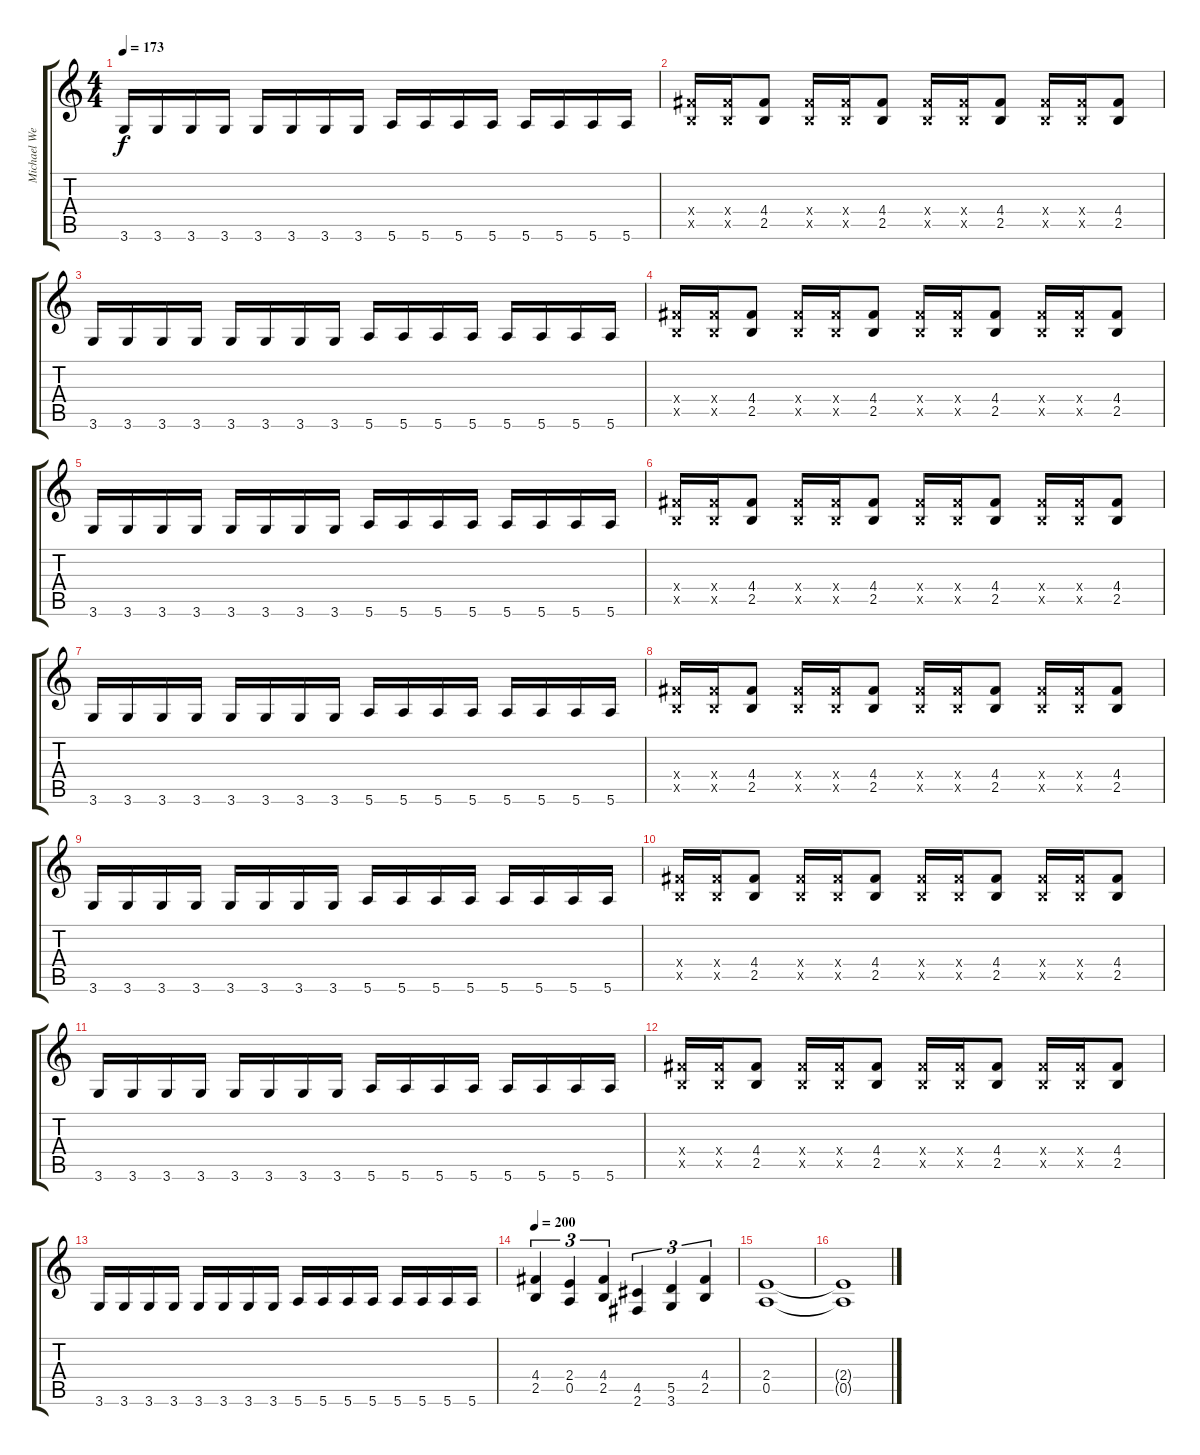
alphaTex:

\track ("Michael Weikath" "Michael We") {instrument overdrivenguitar}
\staff {score tabs}
\tuning (E4 B3 G3 D3 A2 E2) {hide}
\ts (4 4)
\tempo 173
\clef g2
\ks c
3.6.16{dy f} 3.6.16 3.6.16 3.6.16 3.6.16 3.6.16 3.6.16 3.6.16 5.6.16 5.6.16 5.6.16 5.6.16 5.6.16 5.6.16 5.6.16 5.6.16 |
(4.4{x} 2.5{x}).16 (4.4{x} 2.5{x}).16 (4.4 2.5).8 (4.4{x} 2.5{x}).16 (4.4{x} 2.5{x}).16 (4.4 2.5).8 (4.4{x} 2.5{x}).16 (4.4{x} 2.5{x}).16 (4.4 2.5).8 (4.4{x} 2.5{x}).16 (4.4{x} 2.5{x}).16 (4.4 2.5).8 |
3.6.16 3.6.16 3.6.16 3.6.16 3.6.16 3.6.16 3.6.16 3.6.16 5.6.16 5.6.16 5.6.16 5.6.16 5.6.16 5.6.16 5.6.16 5.6.16 |
(4.4{x} 2.5{x}).16 (4.4{x} 2.5{x}).16 (4.4 2.5).8 (4.4{x} 2.5{x}).16 (4.4{x} 2.5{x}).16 (4.4 2.5).8 (4.4{x} 2.5{x}).16 (4.4{x} 2.5{x}).16 (4.4 2.5).8 (4.4{x} 2.5{x}).16 (4.4{x} 2.5{x}).16 (4.4 2.5).8 |
3.6.16 3.6.16 3.6.16 3.6.16 3.6.16 3.6.16 3.6.16 3.6.16 5.6.16 5.6.16 5.6.16 5.6.16 5.6.16 5.6.16 5.6.16 5.6.16 |
(4.4{x} 2.5{x}).16 (4.4{x} 2.5{x}).16 (4.4 2.5).8 (4.4{x} 2.5{x}).16 (4.4{x} 2.5{x}).16 (4.4 2.5).8 (4.4{x} 2.5{x}).16 (4.4{x} 2.5{x}).16 (4.4 2.5).8 (4.4{x} 2.5{x}).16 (4.4{x} 2.5{x}).16 (4.4 2.5).8 |
3.6.16 3.6.16 3.6.16 3.6.16 3.6.16 3.6.16 3.6.16 3.6.16 5.6.16 5.6.16 5.6.16 5.6.16 5.6.16 5.6.16 5.6.16 5.6.16 |
(4.4{x} 2.5{x}).16 (4.4{x} 2.5{x}).16 (4.4 2.5).8 (4.4{x} 2.5{x}).16 (4.4{x} 2.5{x}).16 (4.4 2.5).8 (4.4{x} 2.5{x}).16 (4.4{x} 2.5{x}).16 (4.4 2.5).8 (4.4{x} 2.5{x}).16 (4.4{x} 2.5{x}).16 (4.4 2.5).8 |
3.6.16 3.6.16 3.6.16 3.6.16 3.6.16 3.6.16 3.6.16 3.6.16 5.6.16 5.6.16 5.6.16 5.6.16 5.6.16 5.6.16 5.6.16 5.6.16 |
(4.4{x} 2.5{x}).16 (4.4{x} 2.5{x}).16 (4.4 2.5).8 (4.4{x} 2.5{x}).16 (4.4{x} 2.5{x}).16 (4.4 2.5).8 (4.4{x} 2.5{x}).16 (4.4{x} 2.5{x}).16 (4.4 2.5).8 (4.4{x} 2.5{x}).16 (4.4{x} 2.5{x}).16 (4.4 2.5).8 |
3.6.16 3.6.16 3.6.16 3.6.16 3.6.16 3.6.16 3.6.16 3.6.16 5.6.16 5.6.16 5.6.16 5.6.16 5.6.16 5.6.16 5.6.16 5.6.16 |
(4.4{x} 2.5{x}).16 (4.4{x} 2.5{x}).16 (4.4 2.5).8 (4.4{x} 2.5{x}).16 (4.4{x} 2.5{x}).16 (4.4 2.5).8 (4.4{x} 2.5{x}).16 (4.4{x} 2.5{x}).16 (4.4 2.5).8 (4.4{x} 2.5{x}).16 (4.4{x} 2.5{x}).16 (4.4 2.5).8 |
3.6.16 3.6.16 3.6.16 3.6.16 3.6.16 3.6.16 3.6.16 3.6.16 5.6.16 5.6.16 5.6.16 5.6.16 5.6.16 5.6.16 5.6.16 5.6.16 |
\tempo 200
(4.4 2.5).4{tu (3 2)} (2.4 0.5).4{tu (3 2)} (4.4 2.5).4{tu (3 2)} (4.5 2.6).4{tu (3 2)} (5.5 3.6).4{tu (3 2)} (4.4 2.5).4{tu (3 2)} |
(2.4 0.5).1 |
(2.4{t} 0.5{t}).1
